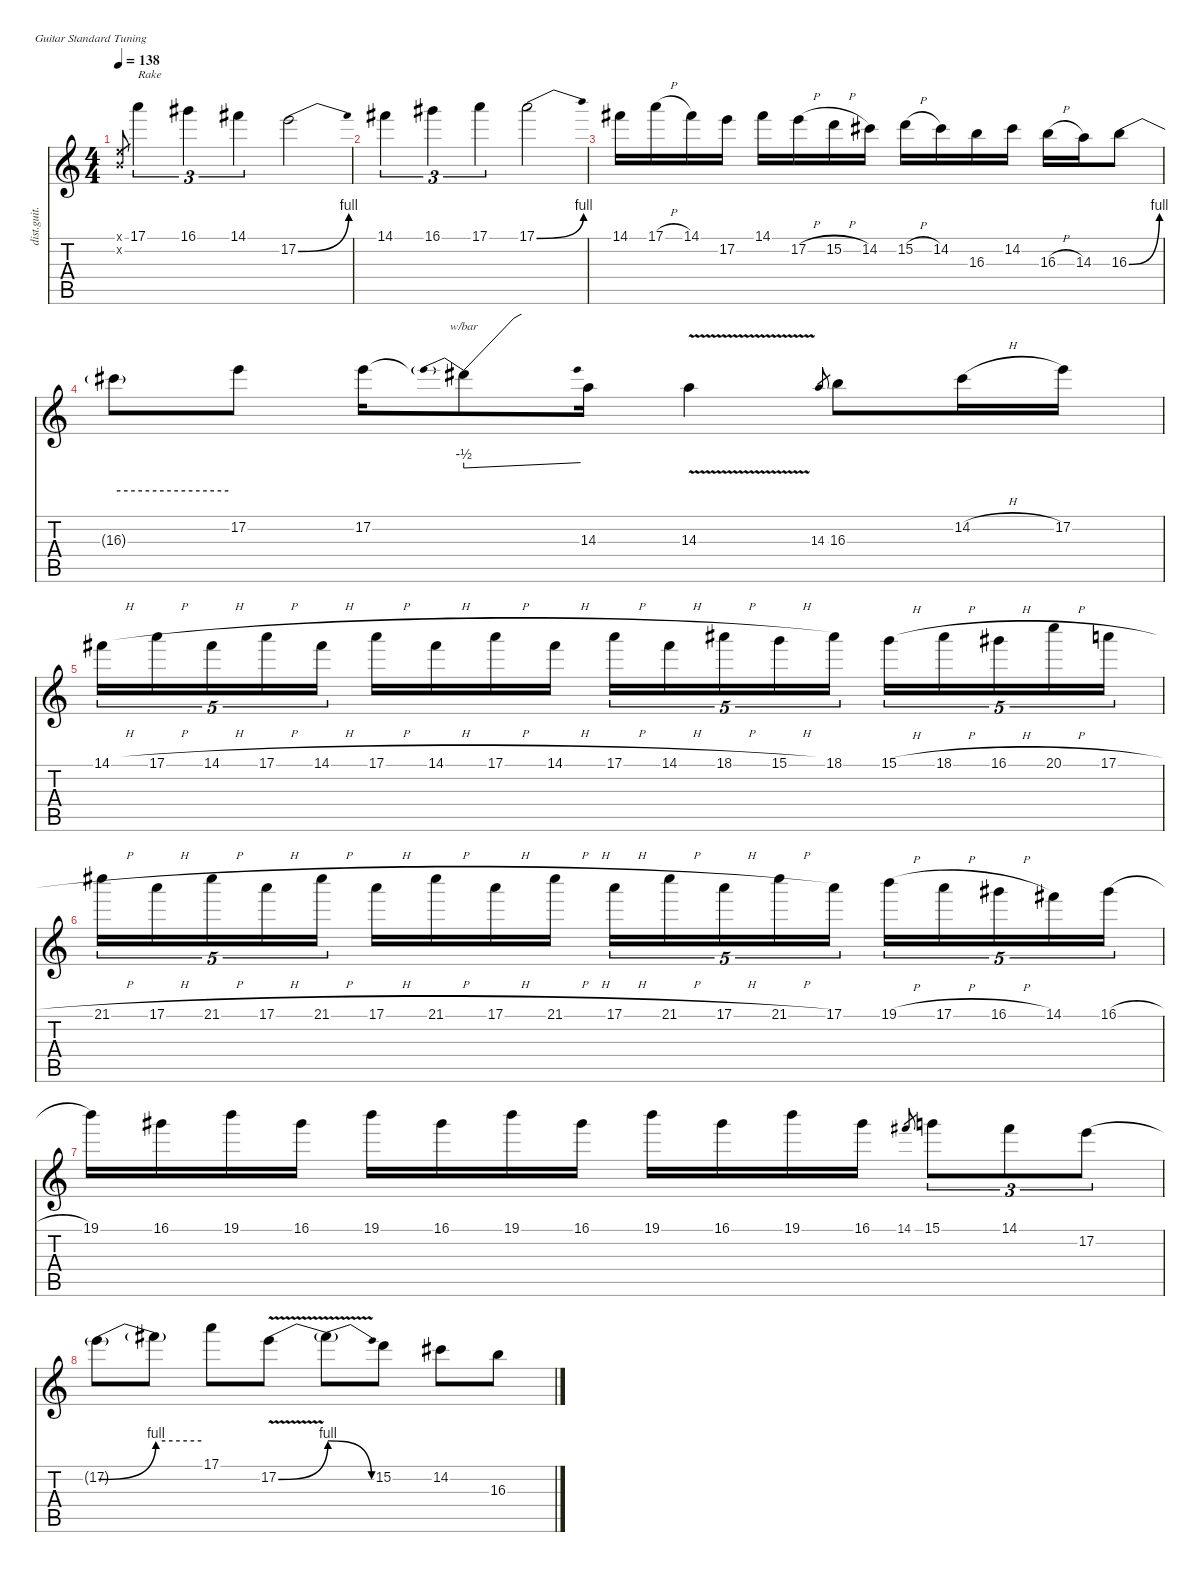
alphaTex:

\defaultSystemsLayout 4
\hideDynamics
\bracketExtendMode nobrackets
\otherSystemsTrackNameOrientation horizontal
\track ("Lead" "dist.guit.") {instrument distortionguitar}
\staff {score tabs}
\tuning (E4 B3 G3 D3 A2 E2)
\ts (4 4)
\tempo 138
\clef g2
\ks c
(0.1{x} 0.2{x}).8{gr dy mf beam Up} 17.1.4{tu (3 2) txt "Rake" dy f beam Down} 16.1{acc #}.4{tu (3 2) beam Down} 14.1{acc #}.4{tu (3 2) beam Down} 17.2{be (bend 0 0 30 4)}.2{beam Down} |
14.1{acc #}.4{tu (3 2) beam Down} 16.1{acc #}.4{tu (3 2) beam Down} 17.1.4{tu (3 2) beam Down} 17.1{be (bend 0 0 30 4)}.2{beam Down} |
14.1{acc #}.16{beam Down} 17.1{h}.16{beam Down} 14.1{acc #}.16{beam Down} 17.2.16{beam Down} 14.1{acc #}.16{beam Down} 17.2{h}.16{beam Down} 15.2{h}.16{beam Down} 14.2{acc #}.16{beam Down} 15.2{h}.16{beam Down} 14.2{acc #}.16{beam Down} 16.3.16{beam Down} 14.2{acc #}.16{beam Down} 16.3{h}.16{beam Down} 14.3.16{beam Down} 16.3{be (bend 0 0 60 4)}.8{beam Down} |
16.3{be (hold 0 4 60 4) t}.8{beam Down} 17.2.8{beam Down} 17.2.16{beam Down} 17.2{t}.8{tbe (predivedive default 0 -2 60 0) beam Down} 14.3.16{beam Down} 14.3{v}.4{beam Down} 14.3.8{gr dy mf beam Up} 16.3.8{dy f beam Down} 14.2{h acc #}.16{beam Down} 17.2.16{beam Down} |
14.1{h acc #}.16{tu (5 4) beam Down} 17.1{h}.16{tu (5 4) beam Down} 14.1{h acc #}.16{tu (5 4) beam Down} 17.1{h}.16{tu (5 4) beam Down} 14.1{h acc #}.16{tu (5 4) beam Down} 17.1{h}.16{beam Down} 14.1{h acc #}.16{beam Down} 17.1{h}.16{beam Down} 14.1{h acc #}.16{beam Down} 17.1{h}.16{tu (5 4) beam Down} 14.1{h acc #}.16{tu (5 4) beam Down} 18.1{h acc #}.16{tu (5 4) beam Down} 15.1{h}.16{tu (5 4) beam Down} 18.1{acc #}.16{tu (5 4) beam Down} 15.1{h}.16{tu (5 4) beam Down} 18.1{h acc #}.16{tu (5 4) beam Down} 16.1{h acc #}.16{tu (5 4) beam Down} 20.1{h}.16{tu (5 4) beam Down} 17.1{h}.16{tu (5 4) beam Down} |
21.1{h acc #}.16{tu (5 4) beam Down} 17.1{h}.16{tu (5 4) beam Down} 21.1{h acc #}.16{tu (5 4) beam Down} 17.1{h}.16{tu (5 4) beam Down} 21.1{h acc #}.16{tu (5 4) beam Down} 17.1{h}.16{beam Down} 21.1{h acc #}.16{beam Down} 17.1{h}.16{beam Down} 21.1{h acc #}.16{beam Down} 17.1{h}.16{tu (5 4) beam Down} 21.1{h acc #}.16{tu (5 4) beam Down} 17.1{h}.16{tu (5 4) beam Down} 21.1{h acc #}.16{tu (5 4) beam Down} 17.1.16{tu (5 4) beam Down} 19.1{h}.16{tu (5 4) beam Down} 17.1{h}.16{tu (5 4) beam Down} 16.1{h acc #}.16{tu (5 4) beam Down} 14.1{acc #}.16{tu (5 4) beam Down} 16.1{h acc #}.16{tu (5 4) beam Down} |
19.1.16{beam Down} 16.1{acc #}.16{beam Down} 19.1.16{beam Down} 16.1{acc #}.16{beam Down} 19.1.16{beam Down} 16.1{acc #}.16{beam Down} 19.1.16{beam Down} 16.1{acc #}.16{beam Down} 19.1.16{beam Down} 16.1{acc #}.16{beam Down} 19.1.16{beam Down} 16.1{acc #}.16{beam Down} 14.1{acc #}.8{gr dy mf beam Up} 15.1.8{tu (3 2) dy f beam Down} 14.1{acc #}.8{tu (3 2) beam Down} 17.2{be (hold 0 0 60 0)}.8{tu (3 2) beam Down} |
17.2{be (bend 0 0 60 4) t}.8{beam Down} 17.2{be (hold 0 4 60 4) t}.8{beam Down} 17.1.8{beam Down} 17.2{be (bend 0 0 60 4) v}.8{beam Down} 17.2{be (release 0 4 60 0) t}.8{beam Down} 15.2.8{beam Down} 14.2{acc #}.8{beam Down} 16.3.8{beam Down}
